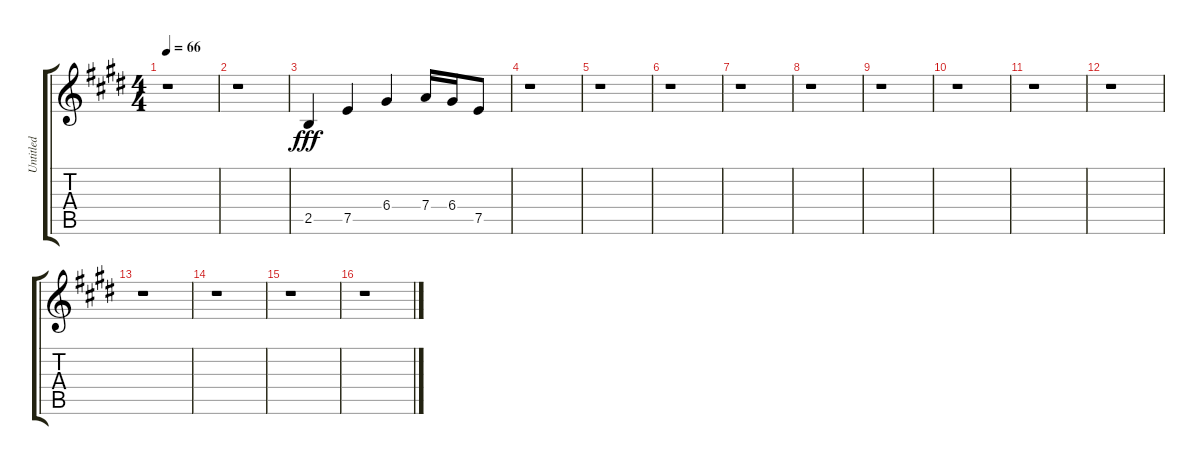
\track ("Untitled" "Untitled") {instrument overdrivenguitar}
\staff {score tabs}
\tuning (E4 B3 G3 D3 A2 E2) {hide}
\ts (4 4)
\tempo 66
\clef g2
\ks e
r.1{dy fff} |
r.1 |
2.5.4 7.5.4 6.4.4 7.4.16 6.4.16 7.5.8 |
r.1 |
r.1 |
r.1 |
r.1 |
r.1 |
r.1 |
r.1 |
r.1 |
r.1 |
r.1 |
r.1 |
r.1 |
r.1
